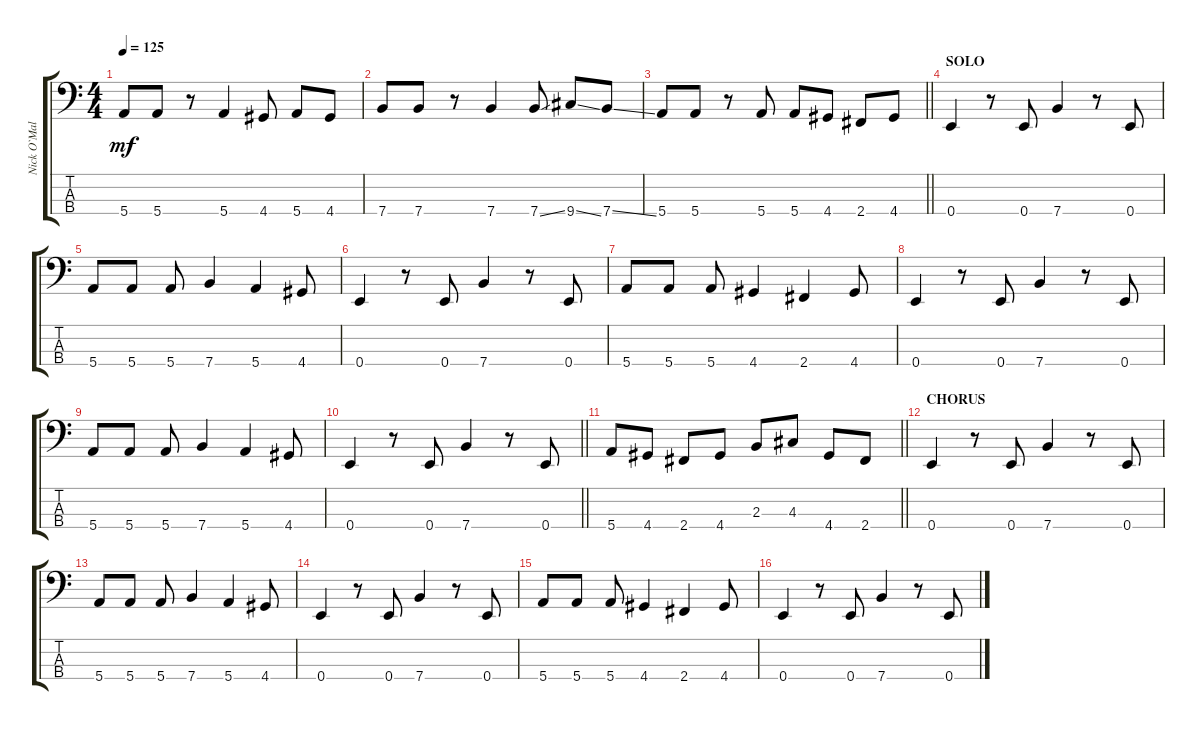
\track ("Nick O`Malley" "Nick O`Mal") {instrument electricbasspick}
\staff {score tabs}
\tuning (G2 D2 A1 E1) {hide}
\ts (4 4)
\tempo 125
\clef f4
\ks c
5.4.8{dy mf} 5.4.8 r.8 5.4.4 4.4.8 5.4.8 4.4.8 |
7.4.8 7.4.8 r.8 7.4.4 7.4{ss}.8 9.4{ss}.8 7.4{ss}.8 |
\barLineRight lightlight
5.4.8 5.4.8 r.8 5.4.8 5.4.8 4.4.8 2.4.8 4.4.8 |
\section ("" "SOLO")
0.4.4{volume 12} r.8 0.4.8 7.4.4 r.8 0.4.8 |
5.4.8 5.4.8 5.4.8 7.4.4 5.4.4 4.4.8 |
0.4.4 r.8 0.4.8 7.4.4 r.8 0.4.8 |
5.4.8 5.4.8 5.4.8 4.4.4 2.4.4 4.4.8 |
0.4.4 r.8 0.4.8 7.4.4 r.8 0.4.8 |
5.4.8 5.4.8 5.4.8 7.4.4 5.4.4 4.4.8 |
\barLineRight lightlight
0.4.4 r.8 0.4.8 7.4.4 r.8 0.4.8 |
\barLineRight lightlight
5.4.8 4.4.8 2.4.8 4.4.8 2.3.8 4.3.8 4.4.8 2.4.8 |
\section ("" "CHORUS")
0.4.4{volume 13} r.8 0.4.8 7.4.4 r.8 0.4.8 |
5.4.8 5.4.8 5.4.8 7.4.4 5.4.4 4.4.8 |
0.4.4 r.8 0.4.8 7.4.4 r.8 0.4.8 |
5.4.8 5.4.8 5.4.8 4.4.4 2.4.4 4.4.8 |
0.4.4 r.8 0.4.8 7.4.4 r.8 0.4.8
